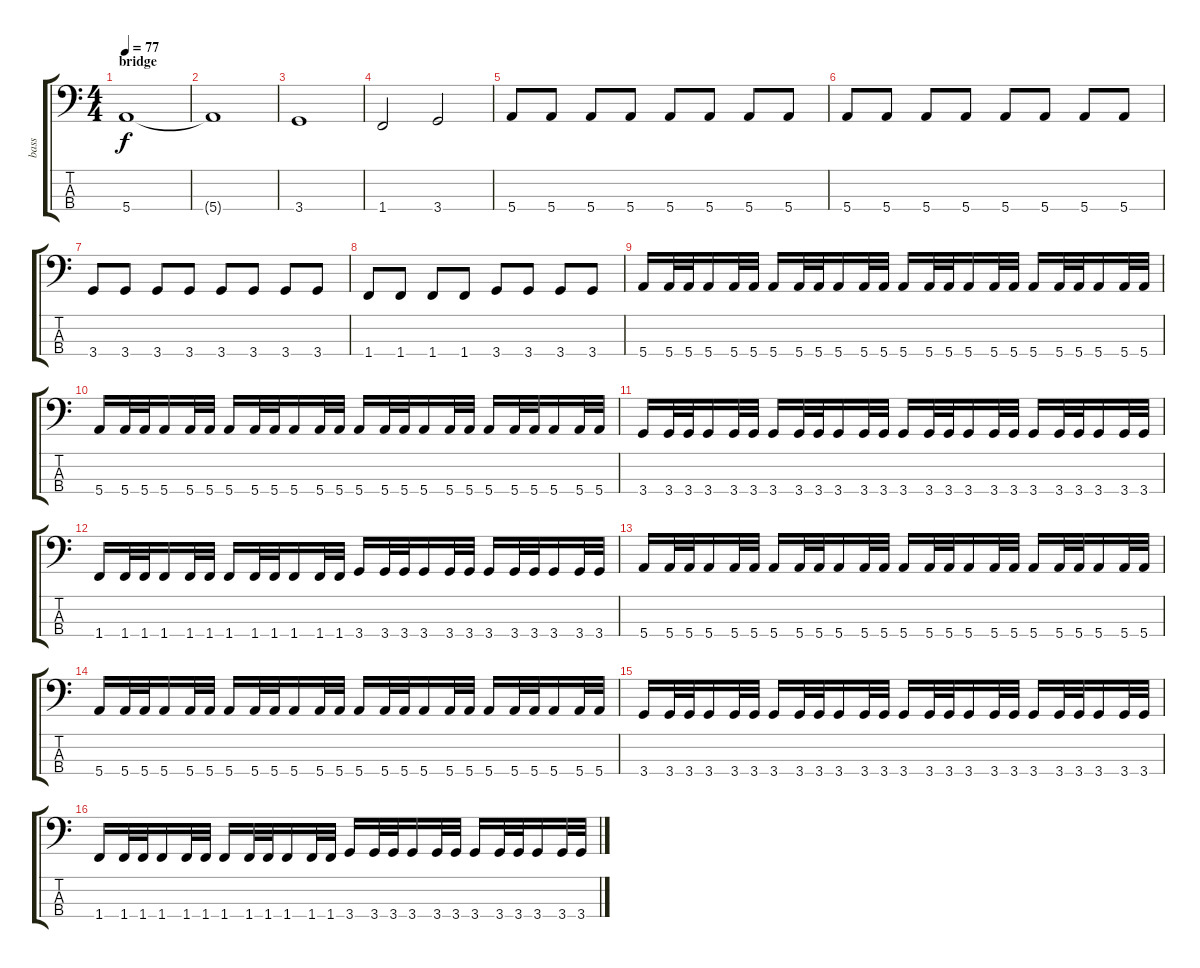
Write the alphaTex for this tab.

\track ("bass" "bass") {instrument electricbassfinger}
\staff {score tabs}
\tuning (G2 D2 A1 E1) {hide}
\ts (4 4)
\section ("" "bridge")
\tempo 77
\clef f4
\ks c
5.4.1{dy f} |
5.4{t}.1 |
3.4.1 |
1.4.2 3.4.2 |
5.4.8 5.4.8 5.4.8 5.4.8 5.4.8 5.4.8 5.4.8 5.4.8 |
5.4.8 5.4.8 5.4.8 5.4.8 5.4.8 5.4.8 5.4.8 5.4.8 |
3.4.8 3.4.8 3.4.8 3.4.8 3.4.8 3.4.8 3.4.8 3.4.8 |
1.4.8 1.4.8 1.4.8 1.4.8 3.4.8 3.4.8 3.4.8 3.4.8 |
\section ("" "")
5.4.16 5.4.32 5.4.32 5.4.16 5.4.32 5.4.32 5.4.16 5.4.32 5.4.32 5.4.16 5.4.32 5.4.32 5.4.16 5.4.32 5.4.32 5.4.16 5.4.32 5.4.32 5.4.16 5.4.32 5.4.32 5.4.16 5.4.32 5.4.32 |
5.4.16 5.4.32 5.4.32 5.4.16 5.4.32 5.4.32 5.4.16 5.4.32 5.4.32 5.4.16 5.4.32 5.4.32 5.4.16 5.4.32 5.4.32 5.4.16 5.4.32 5.4.32 5.4.16 5.4.32 5.4.32 5.4.16 5.4.32 5.4.32 |
3.4.16 3.4.32 3.4.32 3.4.16 3.4.32 3.4.32 3.4.16 3.4.32 3.4.32 3.4.16 3.4.32 3.4.32 3.4.16 3.4.32 3.4.32 3.4.16 3.4.32 3.4.32 3.4.16 3.4.32 3.4.32 3.4.16 3.4.32 3.4.32 |
1.4.16 1.4.32 1.4.32 1.4.16 1.4.32 1.4.32 1.4.16 1.4.32 1.4.32 1.4.16 1.4.32 1.4.32 3.4.16 3.4.32 3.4.32 3.4.16 3.4.32 3.4.32 3.4.16 3.4.32 3.4.32 3.4.16 3.4.32 3.4.32 |
5.4.16 5.4.32 5.4.32 5.4.16 5.4.32 5.4.32 5.4.16 5.4.32 5.4.32 5.4.16 5.4.32 5.4.32 5.4.16 5.4.32 5.4.32 5.4.16 5.4.32 5.4.32 5.4.16 5.4.32 5.4.32 5.4.16 5.4.32 5.4.32 |
5.4.16 5.4.32 5.4.32 5.4.16 5.4.32 5.4.32 5.4.16 5.4.32 5.4.32 5.4.16 5.4.32 5.4.32 5.4.16 5.4.32 5.4.32 5.4.16 5.4.32 5.4.32 5.4.16 5.4.32 5.4.32 5.4.16 5.4.32 5.4.32 |
3.4.16 3.4.32 3.4.32 3.4.16 3.4.32 3.4.32 3.4.16 3.4.32 3.4.32 3.4.16 3.4.32 3.4.32 3.4.16 3.4.32 3.4.32 3.4.16 3.4.32 3.4.32 3.4.16 3.4.32 3.4.32 3.4.16 3.4.32 3.4.32 |
1.4.16 1.4.32 1.4.32 1.4.16 1.4.32 1.4.32 1.4.16 1.4.32 1.4.32 1.4.16 1.4.32 1.4.32 3.4.16 3.4.32 3.4.32 3.4.16 3.4.32 3.4.32 3.4.16 3.4.32 3.4.32 3.4.16 3.4.32 3.4.32
